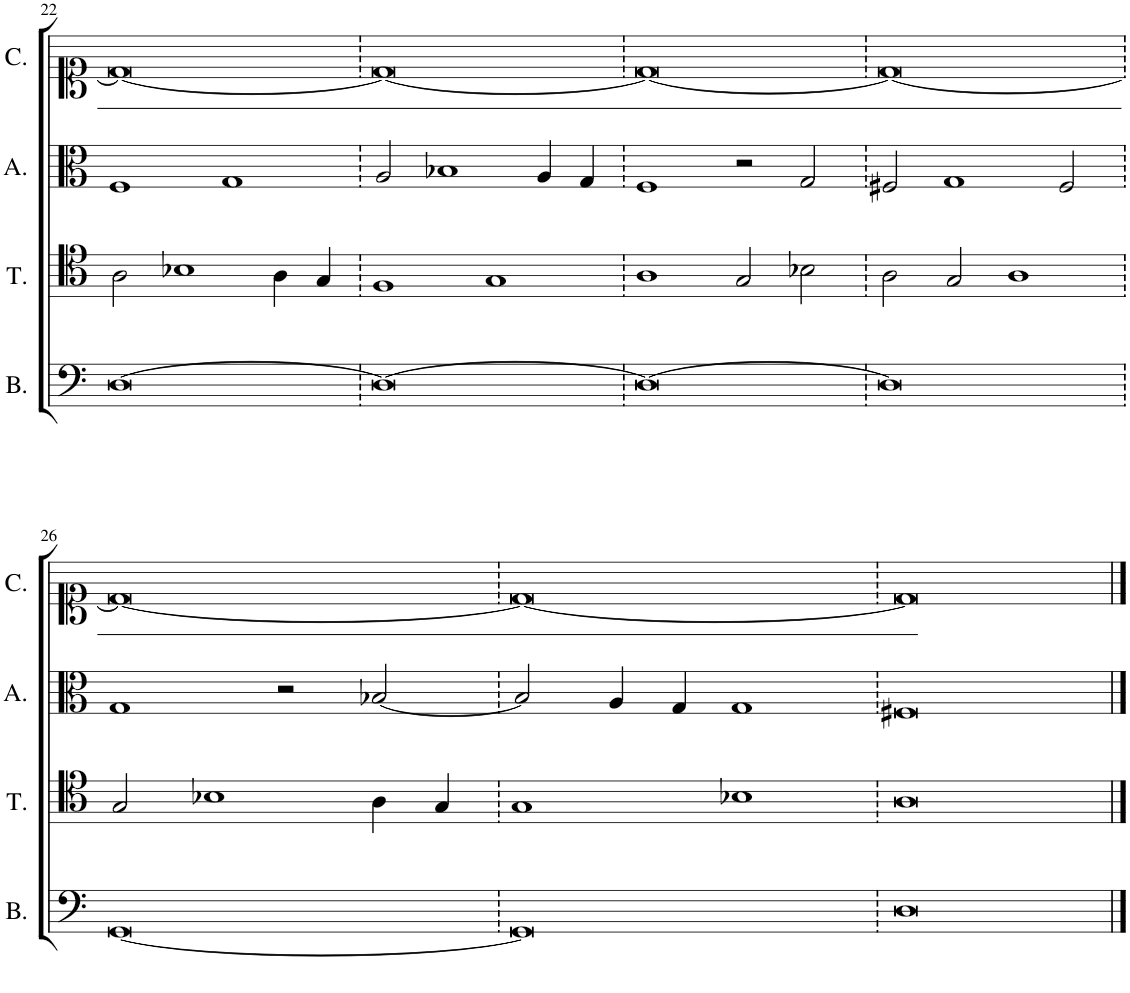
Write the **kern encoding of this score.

**kern	**kern	**kern	**kern
*part4	*part3	*part2	*part1
*staff4	*staff3	*staff2	*staff1
*I"Bassus	*I"Tenor	*I"Altus	*I"Cantus
*I'B.	*I'T.	*I'A.	*I'C.
!!LO:PB:g=z
*clefF4	*clefC4	*clefC3	*clefC1
*k[]	*k[]	*k[]	*k[]
*M8/4	*M8/4	*M8/4	*M8/4
=22	=22	=22	=22
[0D	2A\	1F	0d_
.	1B-X	.	.
.	.	1G	.
.	4A\	.	.
.	4G/	.	.
=23	=23	=23	=23
0D_	1F	2A/	0d_
.	.	1B-X	.
.	1G	.	.
.	.	4A/	.
.	.	4G/	.
=24	=24	=24	=24
0D_	1A	1F	0d_
.	2G/	2r	.
.	2B-X\	2G/	.
=25	=25	=25	=25
0D]	2A\	2F#X/	0d_
.	2G/	1G	.
.	1A	.	.
.	.	2F#/	.
!!LO:LB:g=z
=26	=26	=26	=26
[0GG	2G/	1G	0d_
.	1B-X	.	.
.	.	2r	.
.	4A\	[2B-X/	.
.	4G/	.	.
=27	=27	=27	=27
0GG]	1G	2B-/]	0d_
.	.	4A/	.
.	.	4G/	.
.	1B-X	1G	.
=28	=28	=28	=28
0D	0A	0F#X	0d]
==	==	==	==
*-	*-	*-	*-
